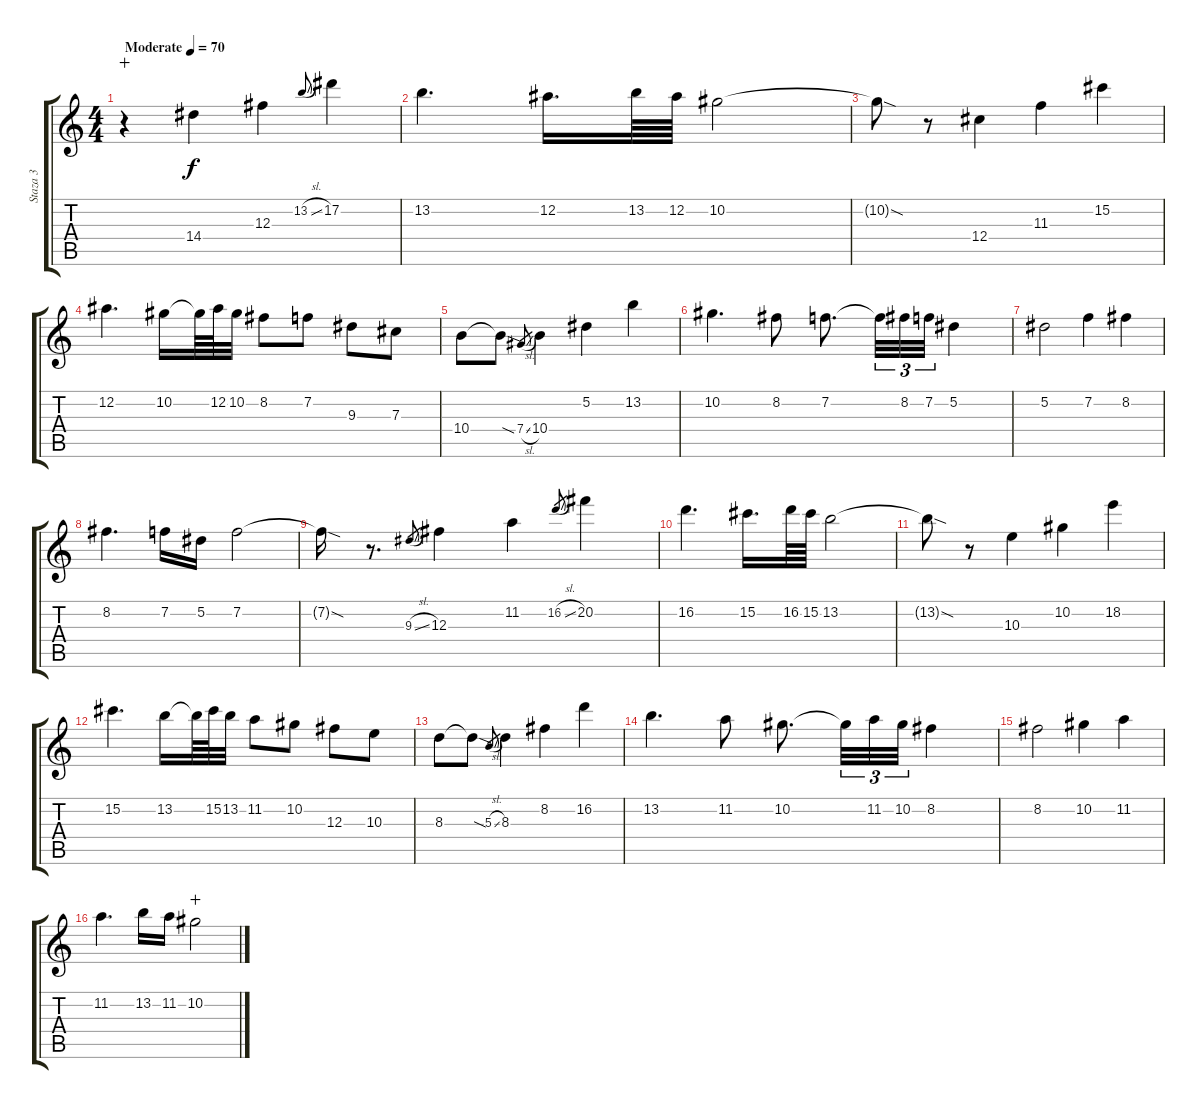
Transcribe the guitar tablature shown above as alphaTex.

\track ("Staza 3" "Staza 3") {instrument overdrivenguitar}
\staff {score tabs}
\tuning (Eb4 Bb3 Gb3 Db3 Ab2 Eb2) {hide}
\ts (4 4)
\tempo (70 "Moderate")
\clef g2
\ks c
r.4{dy f instrument overdrivenguitar wahc} 14.4.4 12.3.4 13.2{sl}.8{gr onbeat} 17.2.4 |
13.2.4{d} 12.2.16{d} 13.2.64 12.2.64 10.2.2 |
10.2{sod t}.8 r.8 12.4.4 11.3.4 15.2.4 |
12.2.4{d} 10.2.16 10.2{t}.64 12.2.64 10.2.32 8.2.8 7.2.8 9.3.8 7.3.8 |
10.4.8 10.4{sod t}.8 7.4{sl}.8{gr} 10.4.4 5.2.4 13.2.4 |
10.2.4{d} 8.2.8 7.2.8{d} 7.2{t}.32{tu (3 2)} 8.2.32{tu (3 2)} 7.2.32{tu (3 2)} 5.2.4 |
5.2.2 7.2.4 8.2.4 |
8.2.4{d} 7.2.16 5.2.16 7.2.2 |
7.2{sod t}.16 r.8{d} 9.3{sl}.8{gr} 12.3.4 11.2.4 16.2{sl}.8{gr} 20.2.4 |
16.2.4{d} 15.2.16{d} 16.2.64 15.2.64 13.2.2 |
13.2{sod t}.8 r.8 10.3.4 10.2.4 18.2.4 |
15.2.4{d} 13.2.16 13.2{t}.64 15.2.64 13.2.32 11.2.8 10.2.8 12.3.8 10.3.8 |
8.3.8 8.3{sod t}.8 5.3{sl}.8{gr} 8.3.4 8.2.4 16.2.4 |
13.2.4{d} 11.2.8 10.2.8{d} 10.2{t}.32{tu (3 2)} 11.2.32{tu (3 2)} 10.2.32{tu (3 2)} 8.2.4 |
8.2.2 10.2.4 11.2.4 |
11.2.4{d} 13.2.16 11.2.16 10.2.2{wahc}
